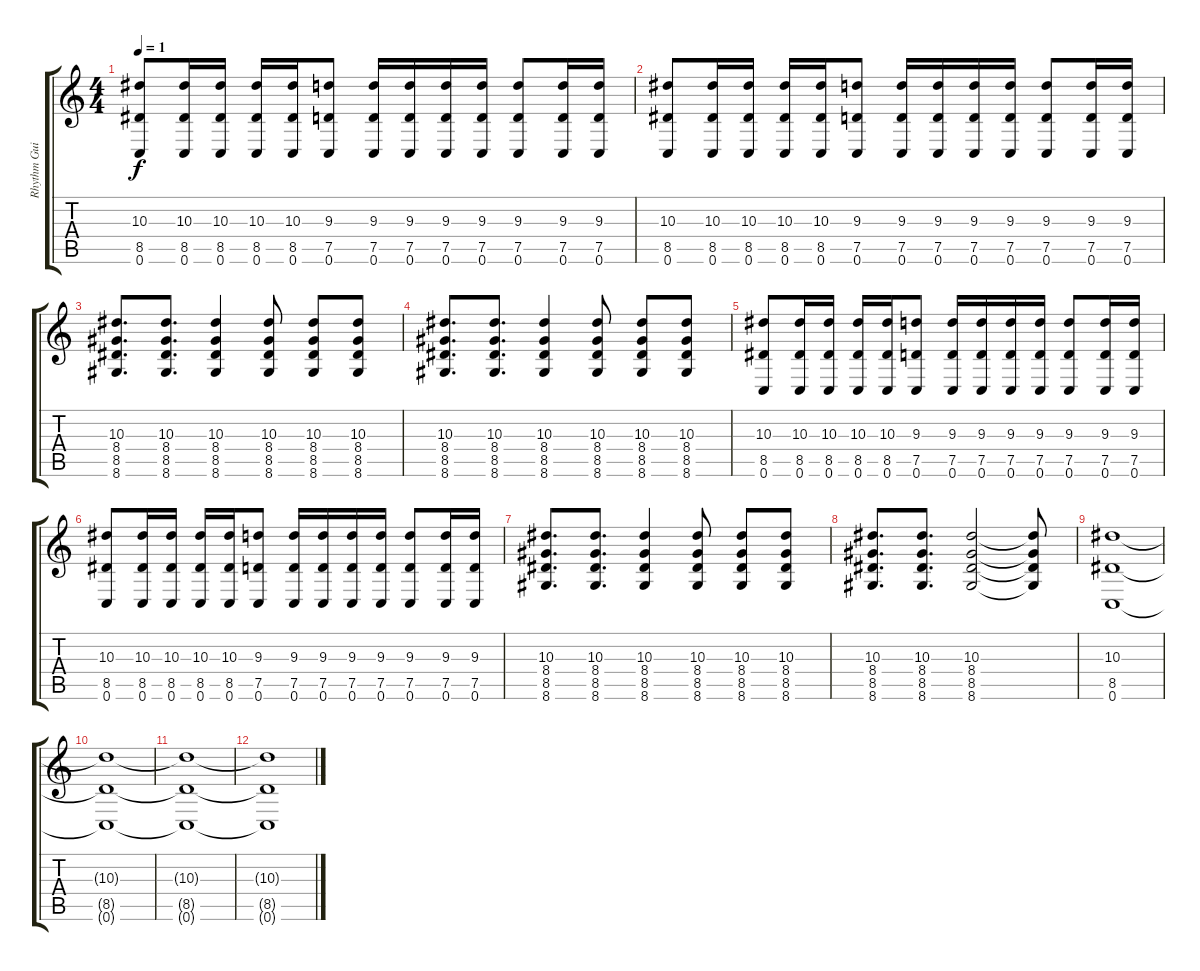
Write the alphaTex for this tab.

\track ("Rhythm Guitar 1" "Rhythm Gui") {instrument overdrivenguitar}
\staff {score tabs}
\tuning (D4 A3 F3 C3 G2 C2) {hide}
\ts (4 4)
\tempo 1
\clef g2
\ks c
(10.3 8.5 0.6).8{dy f} (10.3 8.5 0.6).16 (10.3 8.5 0.6).16 (10.3 8.5 0.6).16 (10.3 8.5 0.6).16 (9.3 7.5 0.6).8 (9.3 7.5 0.6).16 (9.3 7.5 0.6).16 (9.3 7.5 0.6).16 (9.3 7.5 0.6).16 (9.3 7.5 0.6).8 (9.3 7.5 0.6).16 (9.3 7.5 0.6).16 |
(10.3 8.5 0.6).8 (10.3 8.5 0.6).16 (10.3 8.5 0.6).16 (10.3 8.5 0.6).16 (10.3 8.5 0.6).16 (9.3 7.5 0.6).8 (9.3 7.5 0.6).16 (9.3 7.5 0.6).16 (9.3 7.5 0.6).16 (9.3 7.5 0.6).16 (9.3 7.5 0.6).8 (9.3 7.5 0.6).16 (9.3 7.5 0.6).16 |
(10.3 8.4 8.5 8.6).8{d} (10.3 8.4 8.5 8.6).8{d} (10.3 8.4 8.5 8.6).4 (10.3 8.4 8.5 8.6).8 (10.3 8.4 8.5 8.6).8 (10.3 8.4 8.5 8.6).8 |
(10.3 8.4 8.5 8.6).8{d} (10.3 8.4 8.5 8.6).8{d} (10.3 8.4 8.5 8.6).4 (10.3 8.4 8.5 8.6).8 (10.3 8.4 8.5 8.6).8 (10.3 8.4 8.5 8.6).8 |
(10.3 8.5 0.6).8 (10.3 8.5 0.6).16 (10.3 8.5 0.6).16 (10.3 8.5 0.6).16 (10.3 8.5 0.6).16 (9.3 7.5 0.6).8 (9.3 7.5 0.6).16 (9.3 7.5 0.6).16 (9.3 7.5 0.6).16 (9.3 7.5 0.6).16 (9.3 7.5 0.6).8 (9.3 7.5 0.6).16 (9.3 7.5 0.6).16 |
(10.3 8.5 0.6).8 (10.3 8.5 0.6).16 (10.3 8.5 0.6).16 (10.3 8.5 0.6).16 (10.3 8.5 0.6).16 (9.3 7.5 0.6).8 (9.3 7.5 0.6).16 (9.3 7.5 0.6).16 (9.3 7.5 0.6).16 (9.3 7.5 0.6).16 (9.3 7.5 0.6).8 (9.3 7.5 0.6).16 (9.3 7.5 0.6).16 |
(10.3 8.4 8.5 8.6).8{d} (10.3 8.4 8.5 8.6).8{d} (10.3 8.4 8.5 8.6).4 (10.3 8.4 8.5 8.6).8 (10.3 8.4 8.5 8.6).8 (10.3 8.4 8.5 8.6).8 |
(10.3 8.4 8.5 8.6).8{d} (10.3 8.4 8.5 8.6).8{d} (10.3 8.4 8.5 8.6).2 (10.3{t} 8.4{t} 8.5{t} 8.6{t}).8 |
(10.3 8.5 0.6).1 |
(10.3{t} 8.5{t} 0.6{t}).1 |
(10.3{t} 8.5{t} 0.6{t}).1 |
(10.3{t} 8.5{t} 0.6{t}).1
